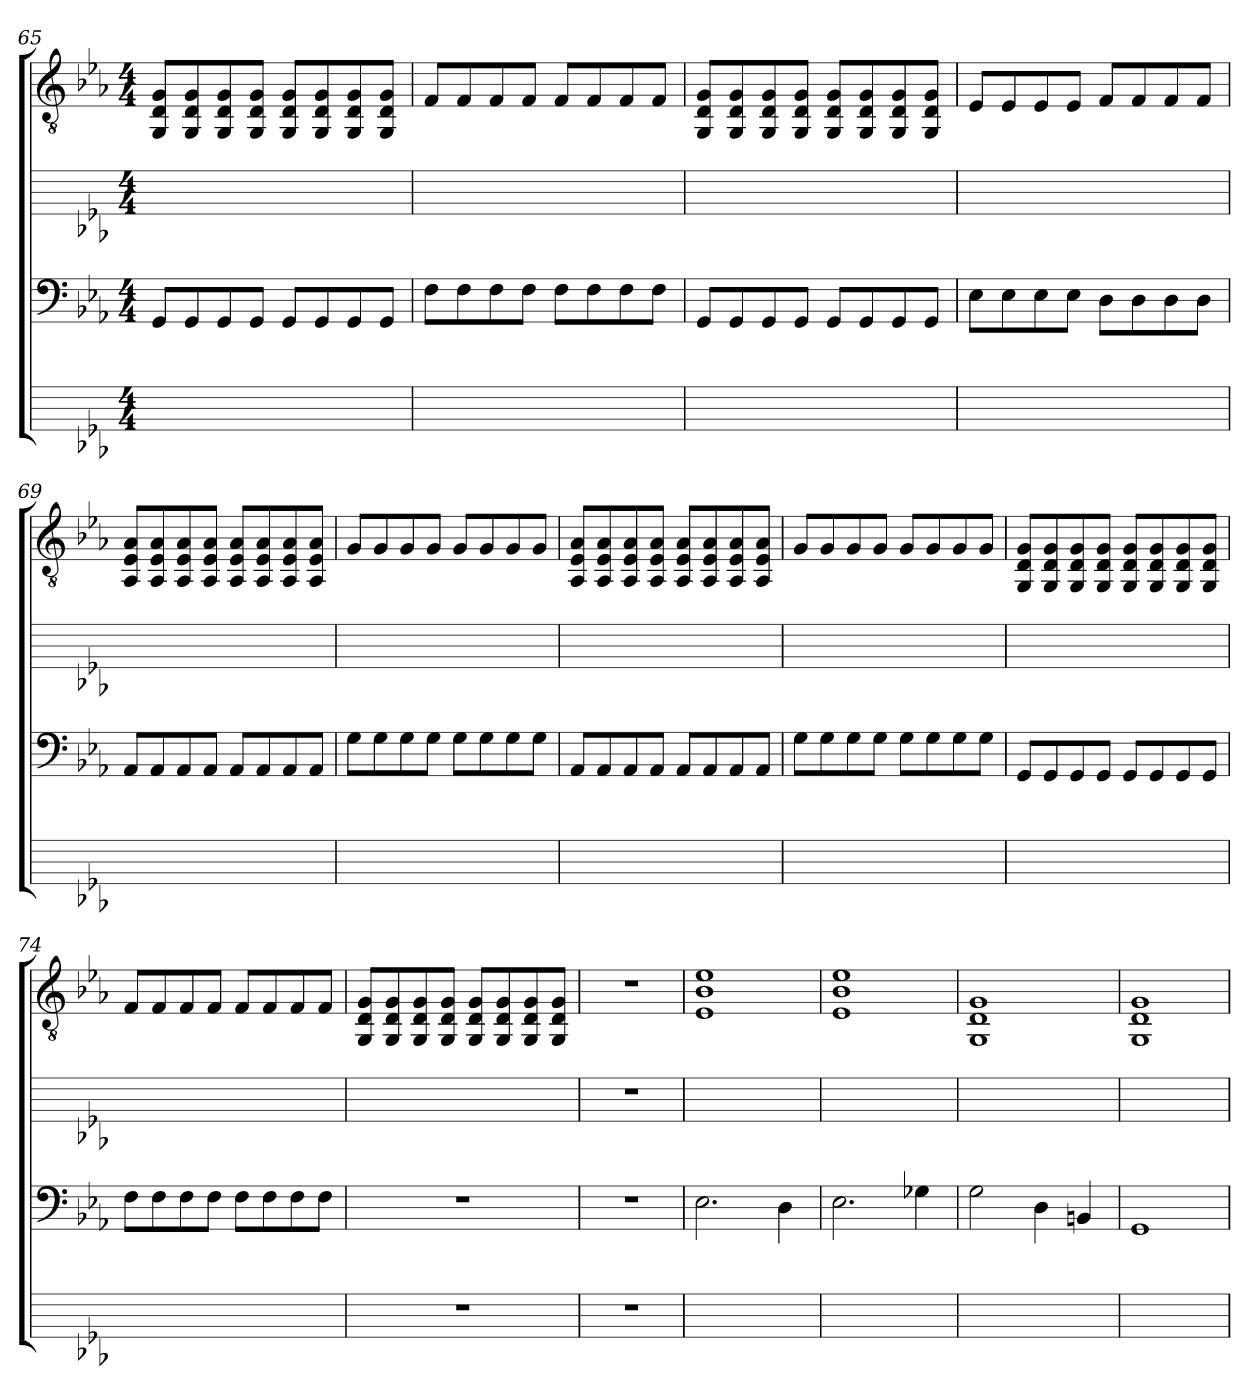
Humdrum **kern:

**kern	**kern	**kern	**kern
*part3	*part2	*part1	*part1
*staff4	*staff3	*staff2	*staff1
*	*clefF4	*	*clefGv2
*ITrd7c12	*ITrd7c12	*	*
*k[b-e-a-]	*k[b-e-a-]	*k[b-e-a-]	*k[b-e-a-]
*M4/4	*M4/4	*M4/4	*M4/4
=65	=65	=65	=65
1ryy	8GGG/L	1ryy	8GG/ 8D/ 8G/L
.	8GGG/	.	8GG/ 8D/ 8G/
.	8GGG/	.	8GG/ 8D/ 8G/
.	8GGG/J	.	8GG/ 8D/ 8G/J
.	8GGG/L	.	8GG/ 8D/ 8G/L
.	8GGG/	.	8GG/ 8D/ 8G/
.	8GGG/	.	8GG/ 8D/ 8G/
.	8GGG/J	.	8GG/ 8D/ 8G/J
=66	=66	=66	=66
1ryy	8FF\L	1ryy	8F/L
.	8FF\	.	8F/
.	8FF\	.	8F/
.	8FF\J	.	8F/J
.	8FF\L	.	8F/L
.	8FF\	.	8F/
.	8FF\	.	8F/
.	8FF\J	.	8F/J
!!LO:LB:g=z
=67	=67	=67	=67
1ryy	8GGG/L	1ryy	8GG/ 8D/ 8G/L
.	8GGG/	.	8GG/ 8D/ 8G/
.	8GGG/	.	8GG/ 8D/ 8G/
.	8GGG/J	.	8GG/ 8D/ 8G/J
.	8GGG/L	.	8GG/ 8D/ 8G/L
.	8GGG/	.	8GG/ 8D/ 8G/
.	8GGG/	.	8GG/ 8D/ 8G/
.	8GGG/J	.	8GG/ 8D/ 8G/J
=68	=68	=68	=68
1ryy	8EE-\L	1ryy	8E-/L
.	8EE-\	.	8E-/
.	8EE-\	.	8E-/
.	8EE-\J	.	8E-/J
.	8DD\L	.	8F/L
.	8DD\	.	8F/
.	8DD\	.	8F/
.	8DD\J	.	8F/J
=69	=69	=69	=69
1ryy	8AAA-/L	1ryy	8AA-/ 8E-/ 8A-/L
.	8AAA-/	.	8AA-/ 8E-/ 8A-/
.	8AAA-/	.	8AA-/ 8E-/ 8A-/
.	8AAA-/J	.	8AA-/ 8E-/ 8A-/J
.	8AAA-/L	.	8AA-/ 8E-/ 8A-/L
.	8AAA-/	.	8AA-/ 8E-/ 8A-/
.	8AAA-/	.	8AA-/ 8E-/ 8A-/
.	8AAA-/J	.	8AA-/ 8E-/ 8A-/J
=70	=70	=70	=70
1ryy	8GG\L	1ryy	8G/L
.	8GG\	.	8G/
.	8GG\	.	8G/
.	8GG\J	.	8G/J
.	8GG\L	.	8G/L
.	8GG\	.	8G/
.	8GG\	.	8G/
.	8GG\J	.	8G/J
!!LO:LB:g=z
=71	=71	=71	=71
1ryy	8AAA-/L	1ryy	8AA-/ 8E-/ 8A-/L
.	8AAA-/	.	8AA-/ 8E-/ 8A-/
.	8AAA-/	.	8AA-/ 8E-/ 8A-/
.	8AAA-/J	.	8AA-/ 8E-/ 8A-/J
.	8AAA-/L	.	8AA-/ 8E-/ 8A-/L
.	8AAA-/	.	8AA-/ 8E-/ 8A-/
.	8AAA-/	.	8AA-/ 8E-/ 8A-/
.	8AAA-/J	.	8AA-/ 8E-/ 8A-/J
=72	=72	=72	=72
1ryy	8GG\L	1ryy	8G/L
.	8GG\	.	8G/
.	8GG\	.	8G/
.	8GG\J	.	8G/J
.	8GG\L	.	8G/L
.	8GG\	.	8G/
.	8GG\	.	8G/
.	8GG\J	.	8G/J
=73	=73	=73	=73
1ryy	8GGG/L	1ryy	8GG/ 8D/ 8G/L
.	8GGG/	.	8GG/ 8D/ 8G/
.	8GGG/	.	8GG/ 8D/ 8G/
.	8GGG/J	.	8GG/ 8D/ 8G/J
.	8GGG/L	.	8GG/ 8D/ 8G/L
.	8GGG/	.	8GG/ 8D/ 8G/
.	8GGG/	.	8GG/ 8D/ 8G/
.	8GGG/J	.	8GG/ 8D/ 8G/J
=74	=74	=74	=74
1ryy	8FF\L	1ryy	8F/L
.	8FF\	.	8F/
.	8FF\	.	8F/
.	8FF\J	.	8F/J
.	8FF\L	.	8F/L
.	8FF\	.	8F/
.	8FF\	.	8F/
.	8FF\J	.	8F/J
!!LO:PB:g=z
=75	=75	=75	=75
1r	1r	1ryy	8GG/ 8D/ 8G/L
.	.	.	8GG/ 8D/ 8G/
.	.	.	8GG/ 8D/ 8G/
.	.	.	8GG/ 8D/ 8G/J
.	.	.	8GG/ 8D/ 8G/L
.	.	.	8GG/ 8D/ 8G/
.	.	.	8GG/ 8D/ 8G/
.	.	.	8GG/ 8D/ 8G/J
=76	=76	=76	=76
1r	1r	1r	1r
=77	=77	=77	=77
*	*	*	*MM73
1ryy	2.EE-\	1ryy	1E- 1B- 1e-
.	4DD\	.	.
=78	=78	=78	=78
1ryy	2.EE-\	1ryy	1E- 1B- 1e-
.	4GG-X\	.	.
=79	=79	=79	=79
1ryy	2GG\	1ryy	1GG 1D 1G
.	4DD\	.	.
.	4BBBn/	.	.
=80	=80	=80	=80
1ryy	1GGG	1ryy	1GG 1D 1G
=	=	=	=
*-	*-	*-	*-
